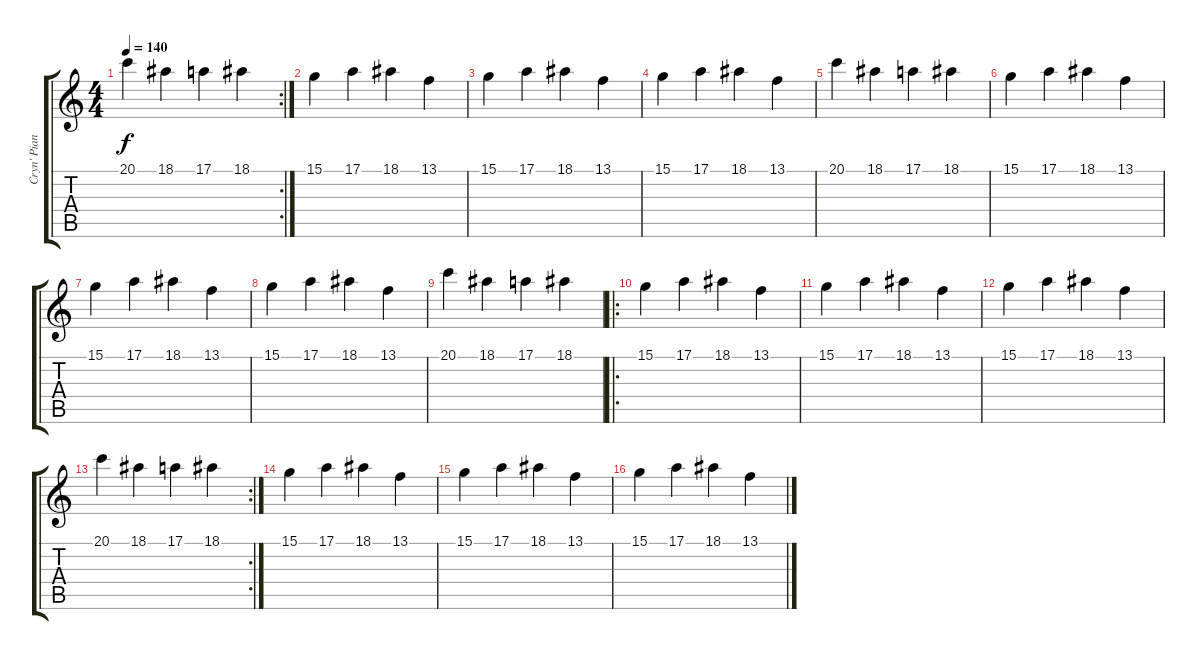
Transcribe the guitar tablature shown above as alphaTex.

\track ("Cryn' Pianno" "Cryn' Pian") {instrument pad1newage}
\staff {score tabs}
\tuning (E4 B3 G3 D3 A2 E2) {hide}
\rc 2
\ts (4 4)
\tempo 140
\clef g2
\ks c
20.1.4{dy f} 18.1.4 17.1.4 18.1.4 |
15.1.4 17.1.4 18.1.4 13.1.4 |
15.1.4 17.1.4 18.1.4 13.1.4 |
15.1.4 17.1.4 18.1.4 13.1.4 |
20.1.4 18.1.4 17.1.4 18.1.4 |
15.1.4 17.1.4 18.1.4 13.1.4 |
15.1.4 17.1.4 18.1.4 13.1.4 |
15.1.4 17.1.4 18.1.4 13.1.4 |
20.1.4 18.1.4 17.1.4 18.1.4 |
\ro
15.1.4 17.1.4 18.1.4 13.1.4 |
15.1.4 17.1.4 18.1.4 13.1.4 |
15.1.4 17.1.4 18.1.4 13.1.4 |
\rc 2
20.1.4 18.1.4 17.1.4 18.1.4 |
15.1.4 17.1.4 18.1.4 13.1.4 |
15.1.4 17.1.4 18.1.4 13.1.4 |
15.1.4 17.1.4 18.1.4 13.1.4
